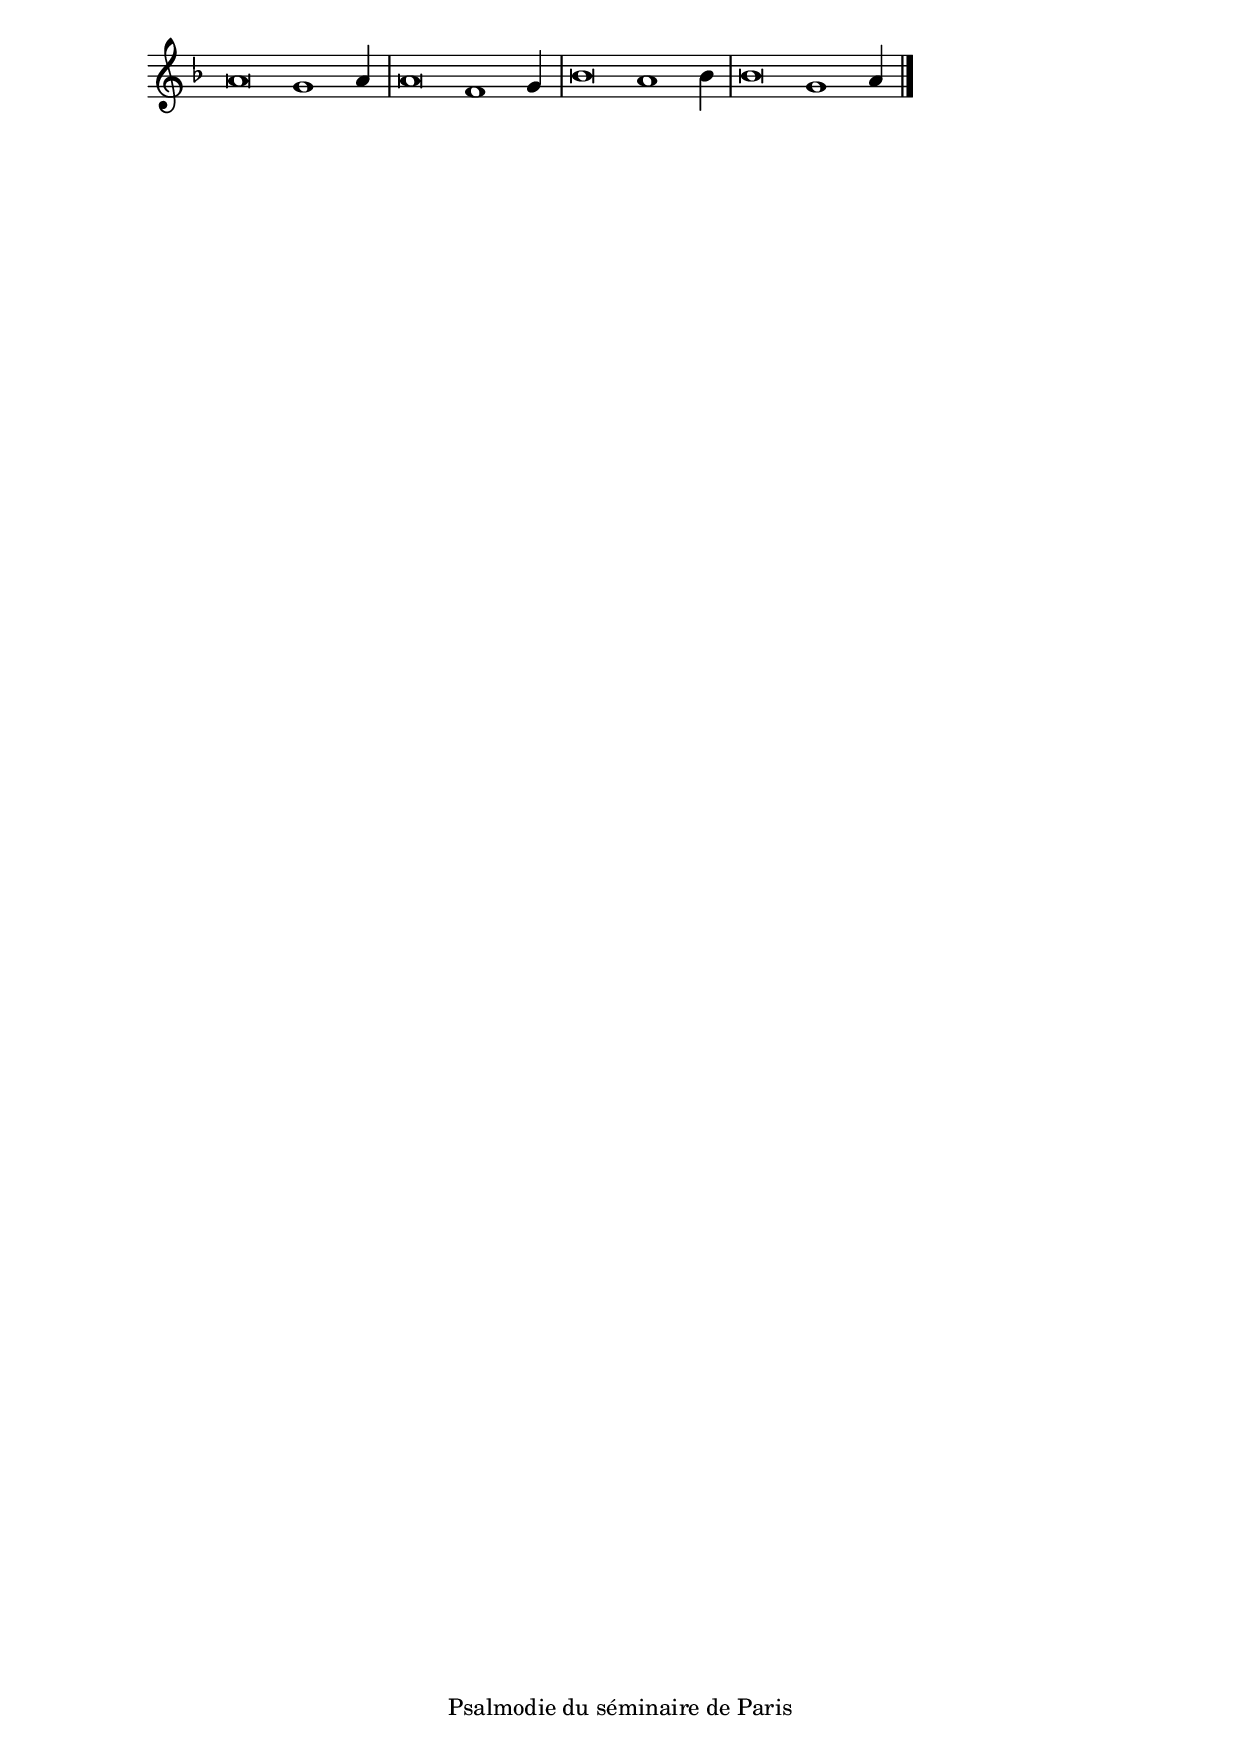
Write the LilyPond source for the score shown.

\version "2.20.0"
\language "italiano"

stemOff = \hide Staff.Stem
stemOn  = \undo \stemOff

\header {
  %title = "Psaume 48"
  %tagline = ##f
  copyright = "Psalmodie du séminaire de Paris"
}

\score {
  \new Staff \with { \remove "Time_signature_engraver" }
  \relative
  {
    \key fa \major
    \cadenzaOn
    \stemOff la'\breve sol1 \stemOn la4
    \bar "|"
    \stemOff la\breve fa1 \stemOn sol4
    \bar "|"
    \stemOff sib\breve la1 \stemOn sib4
    \bar "|"
    \stemOff sib\breve sol1 \stemOn la4
    \bar "|."
  }
}